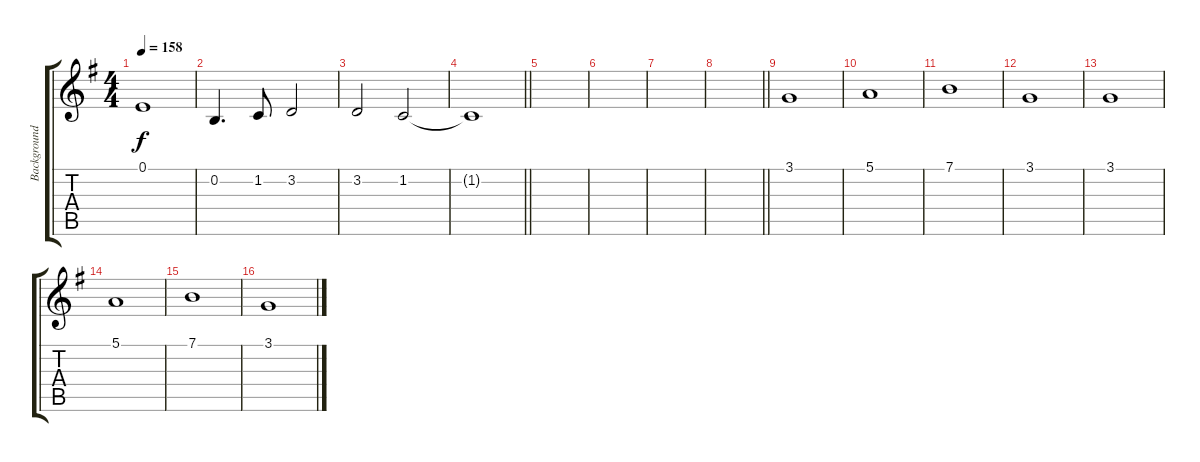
\track ("Background Vocal 2" "Background") {instrument panflute}
\staff {score tabs}
\tuning (E4 B3 G3 D3 A2 E2) {hide}
\ts (4 4)
\tempo 158
\clef g2
\ks g
0.1.1{dy f} |
0.2.4{d} 1.2.8 3.2.2 |
3.2.2 1.2.2 |
\barLineRight lightlight
1.2{t}.1 |
|
|
|
\barLineRight lightlight
|
3.1.1 |
5.1.1 |
7.1.1 |
3.1.1 |
3.1.1 |
5.1.1 |
7.1.1 |
3.1.1
